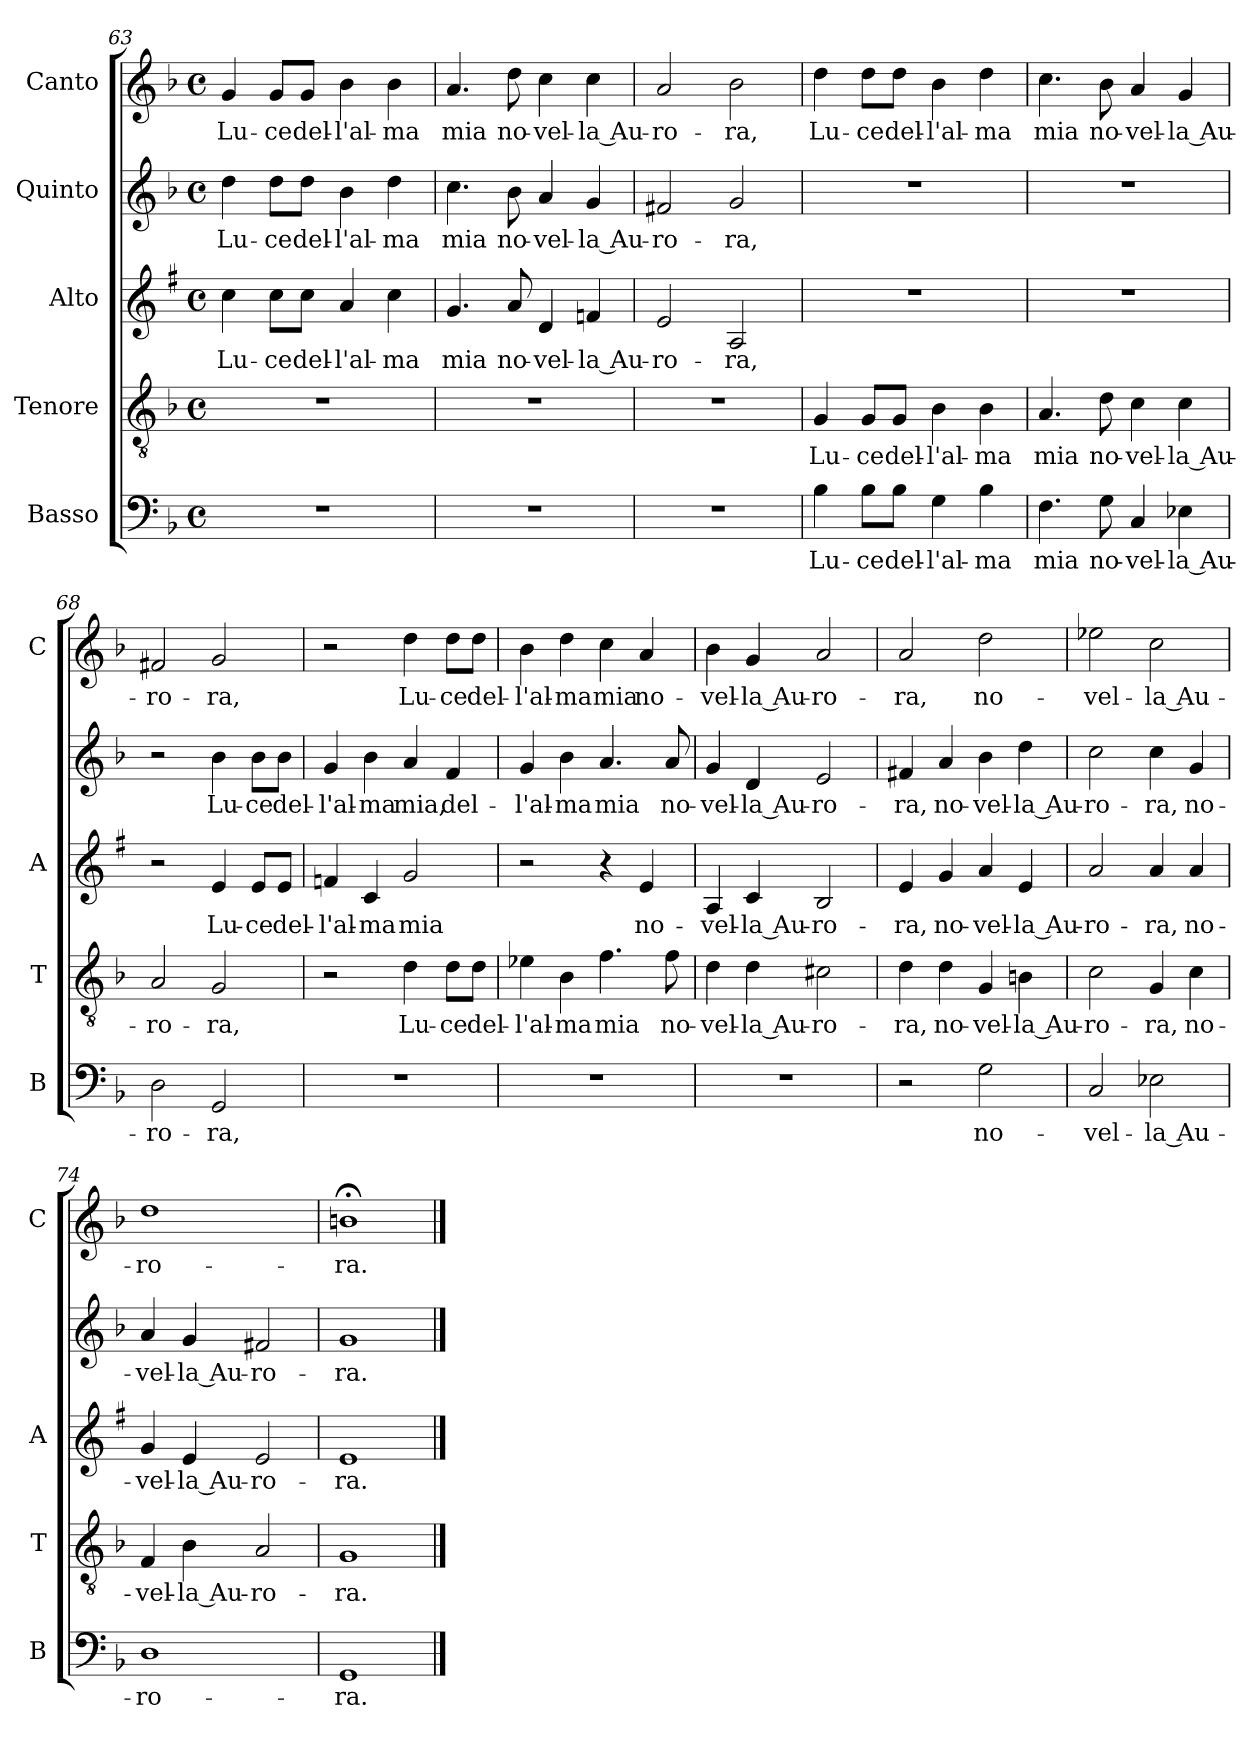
**kern	**text	**kern	**text	**kern	**text	**kern	**text	**kern	**text
*part5	*part5	*part4	*part4	*part3	*part3	*part2	*part2	*part1	*part1
*staff5	*staff5	*staff4	*staff4	*staff3	*staff3	*staff2	*staff2	*staff1	*staff1
*I"Basso	*	*I"Tenore	*	*I"Alto	*	*I"Quinto	*	*I"Canto	*
*I'B	*	*I'T	*	*I'A	*	*	*	*I'C	*
*clefF4	*	*clefGv2	*	*clefG2	*	*clefG2	*	*clefG2	*
*	*	*	*	*ITrd1c2	*	*	*	*	*
*k[b-]	*	*k[b-]	*	*k[b-]	*	*k[b-]	*	*k[b-]	*
*F:	*	*F:	*	*F:	*	*F:	*	*F:	*
*M4/4	*	*M4/4	*	*M4/4	*	*M4/4	*	*M4/4	*
*met(c)	*	*met(c)	*	*met(c)	*	*met(c)	*	*met(c)	*
=63	=63	=63	=63	=63	=63	=63	=63	=63	=63
!	!	!	!	!	!LO:LY:b	!	!LO:LY:b	!	!LO:LY:b
1r	.	1r	.	4b-\	Lu-	4dd\	Lu-	4g/	Lu-
!	!	!	!	!	!LO:LY:b	!	!LO:LY:b	!	!LO:LY:b
.	.	.	.	8b-\L	-ce	8dd\L	-ce	8g/L	-ce
!	!	!	!	!	!LO:LY:b	!	!LO:LY:b	!	!LO:LY:b
.	.	.	.	8b-\J	del-	8dd\J	del-	8g/J	del-
!	!	!	!	!	!LO:LY:b	!	!LO:LY:b	!	!LO:LY:b
.	.	.	.	4g/	-l'al-	4b-\	-l'al-	4b-\	-l'al-
!	!	!	!	!	!LO:LY:b	!	!LO:LY:b	!	!LO:LY:b
.	.	.	.	4b-\	-ma	4dd\	-ma	4b-\	-ma
!!LO:LB:g=z
=64	=64	=64	=64	=64	=64	=64	=64	=64	=64
!	!	!	!	!	!LO:LY:b	!	!LO:LY:b	!	!LO:LY:b
1r	.	1r	.	4.f/	mia	4.cc\	mia	4.a/	mia
!	!	!	!	!	!LO:LY:b	!	!LO:LY:b	!	!LO:LY:b
.	.	.	.	8g/	no-	8b-\	no-	8dd\	no-
!	!	!	!	!	!LO:LY:b	!	!LO:LY:b	!	!LO:LY:b
.	.	.	.	4c/	-vel-	4a/	-vel-	4cc\	-vel-
!	!	!	!	!	!LO:LY:b	!	!LO:LY:b	!	!LO:LY:b
.	.	.	.	4e-X/	-la Au-	4g/	-la Au-	4cc\	-la Au-
=65	=65	=65	=65	=65	=65	=65	=65	=65	=65
!	!	!	!	!	!LO:LY:b	!	!LO:LY:b	!	!LO:LY:b
1r	.	1r	.	2d/	-ro-	2f#X/	-ro-	2a/	-ro-
!	!	!	!	!	!LO:LY:b	!	!LO:LY:b	!	!LO:LY:b
.	.	.	.	2G/	-ra,	2g/	-ra,	2b-\	-ra,
=66	=66	=66	=66	=66	=66	=66	=66	=66	=66
!	!LO:LY:b	!	!LO:LY:b	!	!	!	!	!	!LO:LY:b
4B-\	Lu-	4G/	Lu-	1r	.	1r	.	4dd\	Lu-
!	!LO:LY:b	!	!LO:LY:b	!	!	!	!	!	!LO:LY:b
8B-\L	-ce	8G/L	-ce	.	.	.	.	8dd\L	-ce
!	!LO:LY:b	!	!LO:LY:b	!	!	!	!	!	!LO:LY:b
8B-\J	del-	8G/J	del-	.	.	.	.	8dd\J	del-
!	!LO:LY:b	!	!LO:LY:b	!	!	!	!	!	!LO:LY:b
4G\	-l'al-	4B-\	-l'al-	.	.	.	.	4b-\	-l'al-
!	!LO:LY:b	!	!LO:LY:b	!	!	!	!	!	!LO:LY:b
4B-\	-ma	4B-\	-ma	.	.	.	.	4dd\	-ma
=67	=67	=67	=67	=67	=67	=67	=67	=67	=67
!	!LO:LY:b	!	!LO:LY:b	!	!	!	!	!	!LO:LY:b
4.F\	mia	4.A/	mia	1r	.	1r	.	4.cc\	mia
!	!LO:LY:b	!	!LO:LY:b	!	!	!	!	!	!LO:LY:b
8G\	no-	8d\	no-	.	.	.	.	8b-\	no-
!	!LO:LY:b	!	!LO:LY:b	!	!	!	!	!	!LO:LY:b
4C/	-vel-	4c\	-vel-	.	.	.	.	4a/	-vel-
!	!LO:LY:b	!	!LO:LY:b	!	!	!	!	!	!LO:LY:b
4E-X\	-la Au-	4c\	-la Au-	.	.	.	.	4g/	-la Au-
=68	=68	=68	=68	=68	=68	=68	=68	=68	=68
!	!LO:LY:b	!	!LO:LY:b	!	!	!	!	!	!LO:LY:b
2D\	-ro-	2A/	-ro-	2r	.	2r	.	2f#X/	-ro-
!	!LO:LY:b	!	!LO:LY:b	!	!LO:LY:b	!	!LO:LY:b	!	!LO:LY:b
2GG/	-ra,	2G/	-ra,	4d/	Lu-	4b-\	Lu-	2g/	-ra,
!	!	!	!	!	!LO:LY:b	!	!LO:LY:b	!	!
.	.	.	.	8d/L	-ce	8b-\L	-ce	.	.
!	!	!	!	!	!LO:LY:b	!	!LO:LY:b	!	!
.	.	.	.	8d/J	del-	8b-\J	del-	.	.
=69	=69	=69	=69	=69	=69	=69	=69	=69	=69
!	!	!	!	!	!LO:LY:b	!	!LO:LY:b	!	!
1r	.	2r	.	4e-X/	-l'al-	4g/	-l'al-	2r	.
!	!	!	!	!	!LO:LY:b	!	!LO:LY:b	!	!
.	.	.	.	4B-/	-ma	4b-\	-ma	.	.
!	!	!	!LO:LY:b	!	!LO:LY:b	!	!LO:LY:b	!	!LO:LY:b
.	.	4d\	Lu-	2f/	mia	4a/	mia,	4dd\	Lu-
!	!	!	!LO:LY:b	!	!	!	!LO:LY:b	!	!LO:LY:b
.	.	8d\L	-ce	.	.	4f/	del-	8dd\L	-ce
!	!	!	!LO:LY:b	!	!	!	!	!	!LO:LY:b
.	.	8d\J	del-	.	.	.	.	8dd\J	del-
!!LO:LB:g=z
=70	=70	=70	=70	=70	=70	=70	=70	=70	=70
!	!	!	!LO:LY:b	!	!	!	!LO:LY:b	!	!LO:LY:b
1r	.	4e-X\	-l'al-	2r	.	4g/	-l'al-	4b-\	-l'al-
!	!	!	!LO:LY:b	!	!	!	!LO:LY:b	!	!LO:LY:b
.	.	4B-\	-ma	.	.	4b-\	-ma	4dd\	-ma
!	!	!	!LO:LY:b	!	!	!	!LO:LY:b	!	!LO:LY:b
.	.	4.f\	mia	4r	.	4.a/	mia	4cc\	mia
!	!	!	!	!	!LO:LY:b	!	!	!	!LO:LY:b
.	.	.	.	4d/	no-	.	.	4a/	no-
!	!	!	!LO:LY:b	!	!	!	!LO:LY:b	!	!
.	.	8f\	no-	.	.	8a/	no-	.	.
=71	=71	=71	=71	=71	=71	=71	=71	=71	=71
!	!	!	!LO:LY:b	!	!LO:LY:b	!	!LO:LY:b	!	!LO:LY:b
1r	.	4d\	-vel-	4G/	-vel-	4g/	-vel-	4b-\	-vel-
!	!	!	!LO:LY:b	!	!LO:LY:b	!	!LO:LY:b	!	!LO:LY:b
.	.	4d\	-la Au-	4B-/	-la Au-	4d/	-la Au-	4g/	-la Au-
!	!	!	!LO:LY:b	!	!LO:LY:b	!	!LO:LY:b	!	!LO:LY:b
.	.	2c#X\	-ro-	2A/	-ro-	2e/	-ro-	2a/	-ro-
=72	=72	=72	=72	=72	=72	=72	=72	=72	=72
!	!	!	!LO:LY:b	!	!LO:LY:b	!	!LO:LY:b	!	!LO:LY:b
2r	.	4d\	-ra,	4d/	-ra,	4f#X/	-ra,	2a/	-ra,
!	!	!	!LO:LY:b	!	!LO:LY:b	!	!LO:LY:b	!	!
.	.	4d\	no-	4f/	no-	4a/	no-	.	.
!	!LO:LY:b	!	!LO:LY:b	!	!LO:LY:b	!	!LO:LY:b	!	!LO:LY:b
2G\	no-	4G/	-vel-	4g/	-vel-	4b-\	-vel-	2dd\	no-
!	!	!	!LO:LY:b	!	!LO:LY:b	!	!LO:LY:b	!	!
.	.	4Bn\	-la Au-	4d/	-la Au-	4dd\	-la Au-	.	.
=73	=73	=73	=73	=73	=73	=73	=73	=73	=73
!	!LO:LY:b	!	!LO:LY:b	!	!LO:LY:b	!	!LO:LY:b	!	!LO:LY:b
2C/	-vel-	2c\	-ro-	2g/	-ro-	2cc\	-ro-	2ee-X\	-vel-
!	!LO:LY:b	!	!LO:LY:b	!	!LO:LY:b	!	!LO:LY:b	!	!LO:LY:b
2E-X\	-la Au-	4G/	-ra,	4g/	-ra,	4cc\	-ra,	2cc\	-la Au-
!	!	!	!LO:LY:b	!	!LO:LY:b	!	!LO:LY:b	!	!
.	.	4c\	no-	4g/	no-	4g/	no-	.	.
=74	=74	=74	=74	=74	=74	=74	=74	=74	=74
!	!LO:LY:b	!	!LO:LY:b	!	!LO:LY:b	!	!LO:LY:b	!	!LO:LY:b
1D	-ro-	4F/	-vel-	4f/	-vel-	4a/	-vel-	1dd	-ro-
!	!	!	!LO:LY:b	!	!LO:LY:b	!	!LO:LY:b	!	!
.	.	4B-\	-la Au-	4d/	-la Au-	4g/	-la Au-	.	.
!	!	!	!LO:LY:b	!	!LO:LY:b	!	!LO:LY:b	!	!
.	.	2A/	-ro-	2d/	-ro-	2f#X/	-ro-	.	.
=75	=75	=75	=75	=75	=75	=75	=75	=75	=75
!	!LO:LY:b	!	!LO:LY:b	!	!LO:LY:b	!	!LO:LY:b	!	!LO:LY:b
1GG	-ra.	1G	-ra.	1d	-ra.	1g	-ra.	1bn;<	-ra.
==	==	==	==	==	==	==	==	==	==
*-	*-	*-	*-	*-	*-	*-	*-	*-	*-
